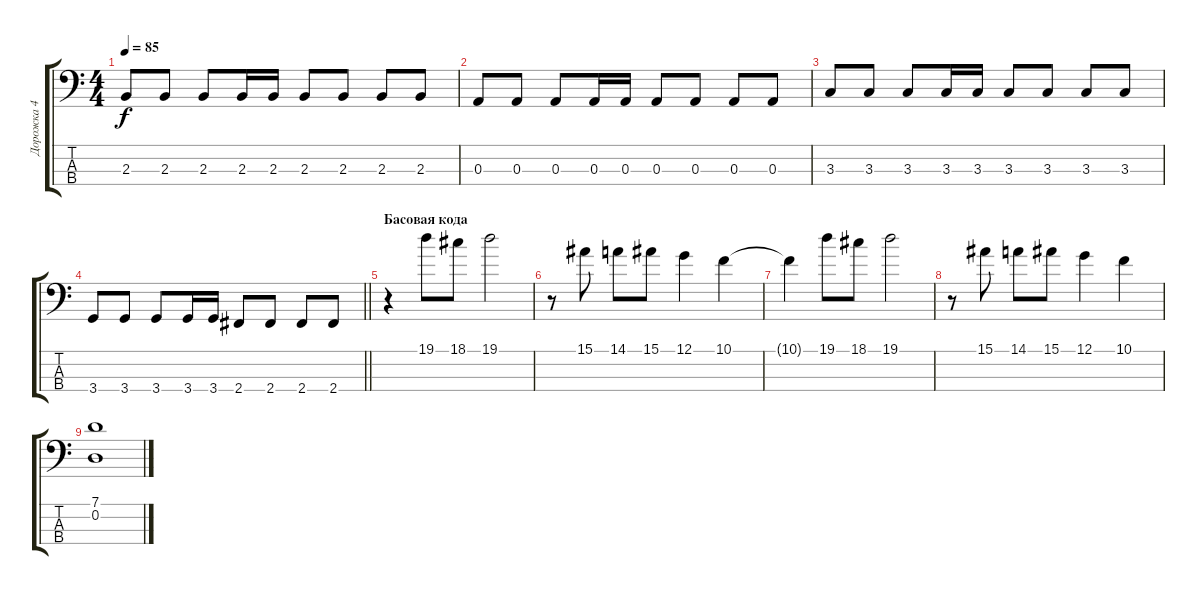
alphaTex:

\track ("Дорожка 4" "Дорожка 4") {instrument electricbassfinger}
\staff {score tabs}
\tuning (G2 D2 A1 E1) {hide}
\ts (4 4)
\tempo 85
\clef f4
\ks c
2.3.8{dy f} 2.3.8 2.3.8 2.3.16 2.3.16 2.3.8 2.3.8 2.3.8 2.3.8 |
0.3.8 0.3.8 0.3.8 0.3.16 0.3.16 0.3.8 0.3.8 0.3.8 0.3.8 |
3.3.8 3.3.8 3.3.8 3.3.16 3.3.16 3.3.8 3.3.8 3.3.8 3.3.8 |
\barLineRight lightlight
3.4.8 3.4.8 3.4.8 3.4.16 3.4.16 2.4.8 2.4.8 2.4.8 2.4.8 |
\section ("" "Басовая кода")
r.4{volume 7} 19.1.8 18.1.8 19.1.2 |
r.8 15.1.8 14.1.8 15.1.8 12.1.4 10.1.4 |
10.1{t}.4 19.1.8 18.1.8 19.1.2 |
r.8 15.1.8 14.1.8 15.1.8 12.1.4 10.1.4 |
(7.1 0.2).1
